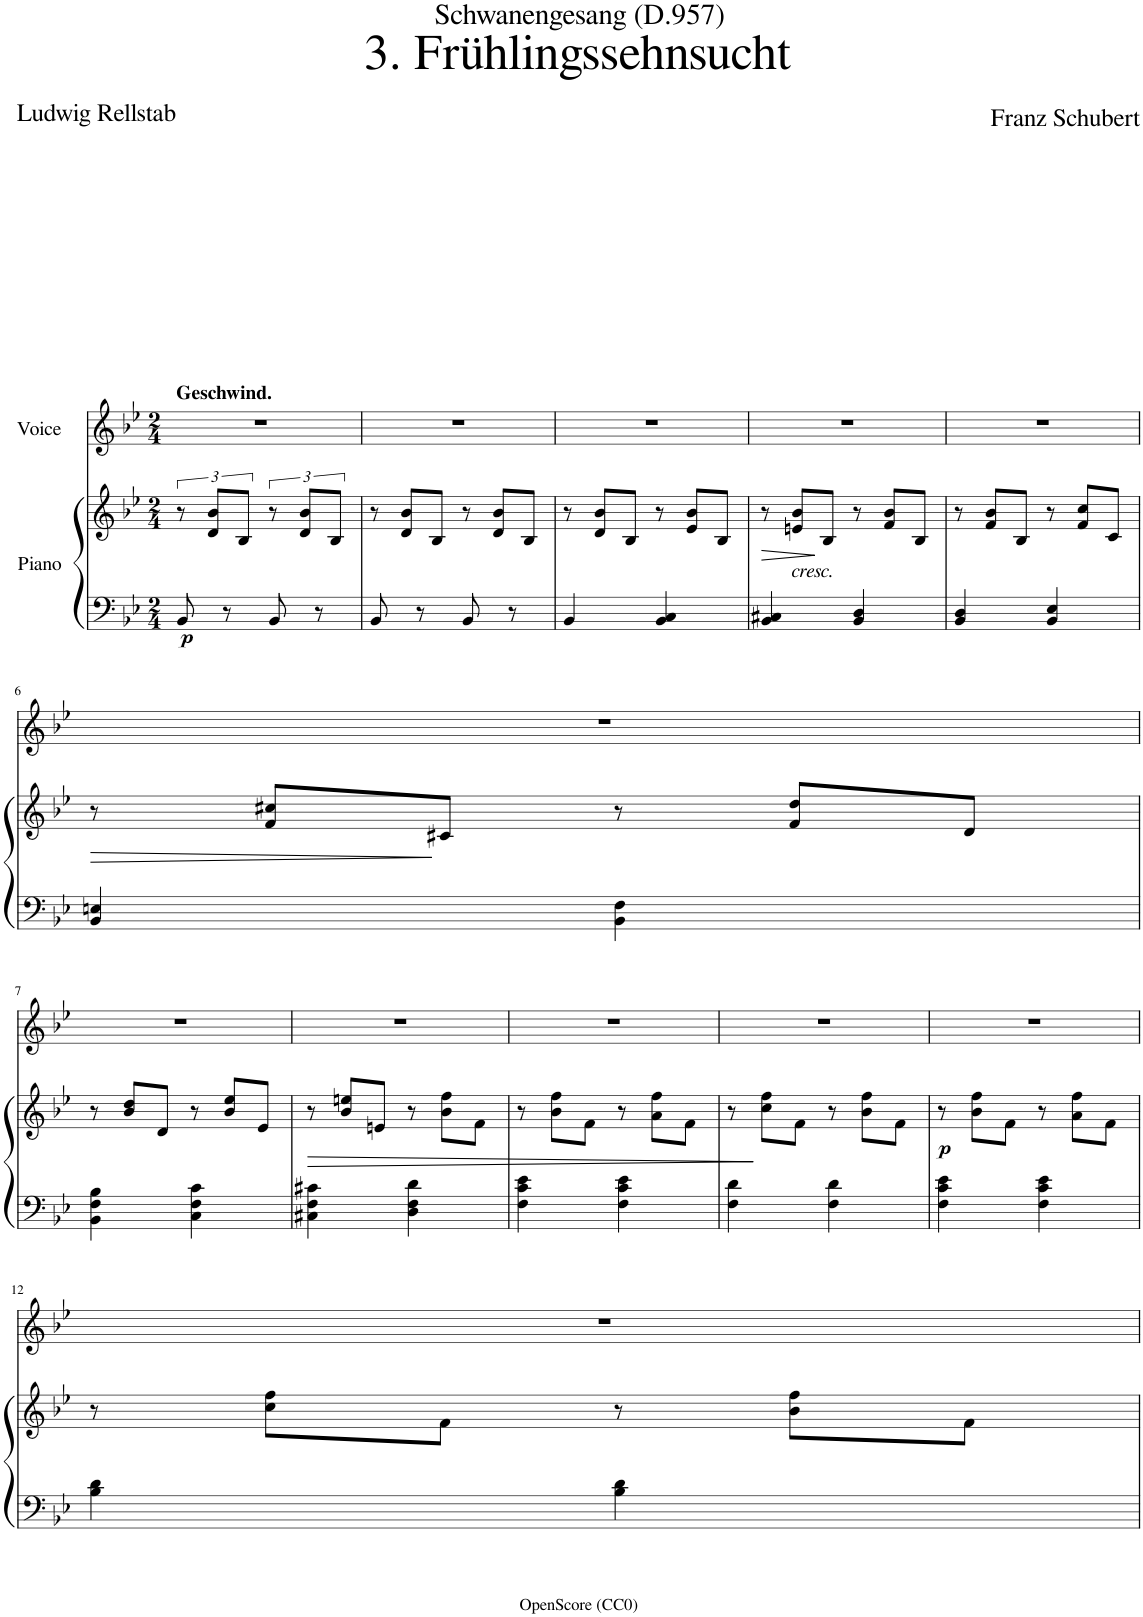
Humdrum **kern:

**kern	**kern	**dynam	**kern
*part2	*part2	*part2	*part1
*staff3	*staff2	*staff2/3	*staff1
*I"Piano	*	*	*I"Voice
*I'Pno	*	*	*
*clefF4	*clefG2	*	*clefG2
*k[b-e-]	*k[b-e-]	*	*k[b-e-]
*M2/4	*M2/4	*	*M2/4
=1	=1	=1	=1
!	!	!	!LO:TX:a:B:t=Geschwind.
!	!	!LO:DY:b=2	!
8BB-/	12r	p	2r
.	12d/ 12b-/L	.	.
8r	.	.	.
.	12B-/J	.	.
8BB-/	12r	.	.
.	12d/ 12b-/L	.	.
8r	.	.	.
.	12B-/J	.	.
=2	=2	=2	=2
*	*Xtuplet	*	*
8BB-/	12r	.	2r
.	12d/ 12b-/L	.	.
8r	.	.	.
.	12B-/J	.	.
8BB-/	12r	.	.
.	12d/ 12b-/L	.	.
8r	.	.	.
.	12B-/J	.	.
=3	=3	=3	=3
4BB-/	12r	.	2r
.	12d/ 12b-/L	.	.
.	12B-/J	.	.
4BB-/ 4C/	12r	.	.
.	12e-/ 12b-/L	.	.
.	12B-/J	.	.
=4	=4	=4	=4
!	!	!LO:HP:b	!
4BB-/ 4C#X/	12r	>	2r
!	!LO:TX:b:i:t=cresc.	!	!
.	12en/ 12b-/L	.	.
.	12B-/J	]	.
4BB-/ 4D/	12r	.	.
.	12f/ 12b-/L	.	.
.	12B-/J	.	.
=5	=5	=5	=5
4BB-/ 4D/	12r	.	2r
.	12f/ 12b-/L	.	.
.	12B-/J	.	.
4BB-/ 4E-/	12r	.	.
.	12f/ 12cc/L	.	.
.	12c/J	.	.
!!LO:LB:g=z
=6	=6	=6	=6
!	!	!LO:HP:b	!
4BB-/ 4En/	12r	>	2r
.	12f/ 12cc#X/L	.	.
.	12c#X/J	]	.
4BB-\ 4F\	12r	.	.
.	12f/ 12dd/L	.	.
.	12d/J	.	.
!!LO:LB:g=z
=7	=7	=7	=7
4BB-\ 4F\ 4B-\	12r	.	2r
.	12b-/ 12dd/L	.	.
.	12d/J	.	.
4C\ 4F\ 4c\	12r	.	.
.	12b-/ 12ee-/L	.	.
.	12e-/J	.	.
=8	=8	=8	=8
!	!	!LO:HP:b	!
4C#X\ 4F\ 4c#X\	12r	>	2r
.	12b-/ 12een/L	.	.
.	12en/J	.	.
4D\ 4F\ 4d\	12r	.	.
.	12b-\ 12ff\L	.	.
.	12f\J	.	.
=9	=9	=9	=9
4F\ 4c\ 4e-\	12r	.	2r
.	12b-\ 12ff\L	.	.
.	12f\J	.	.
4F\ 4c\ 4e-\	12r	.	.
.	12a\ 12ff\L	.	.
.	12f\J	.	.
=10	=10	=10	=10
4F\ 4d\	12r	.	2r
.	12cc\ 12ff\L	]	.
.	12f\J	.	.
4F\ 4d\	12r	.	.
.	12b-\ 12ff\L	.	.
.	12f\J	.	.
=11	=11	=11	=11
!	!	!LO:DY:b	!
4F\ 4c\ 4e-\	12r	p	2r
.	12b-\ 12ff\L	.	.
.	12f\J	.	.
4F\ 4c\ 4e-\	12r	.	.
.	12a\ 12ff\L	.	.
.	12f\J	.	.
!!LO:LB:g=z
=12	=12	=12	=12
4B-\ 4d\	12r	.	2r
.	12cc\ 12ff\L	.	.
.	12f\J	.	.
4B-\ 4d\	12r	.	.
.	12b-\ 12ff\L	.	.
.	12f\J	.	.
=	=	=	=
*-	*-	*-	*-
